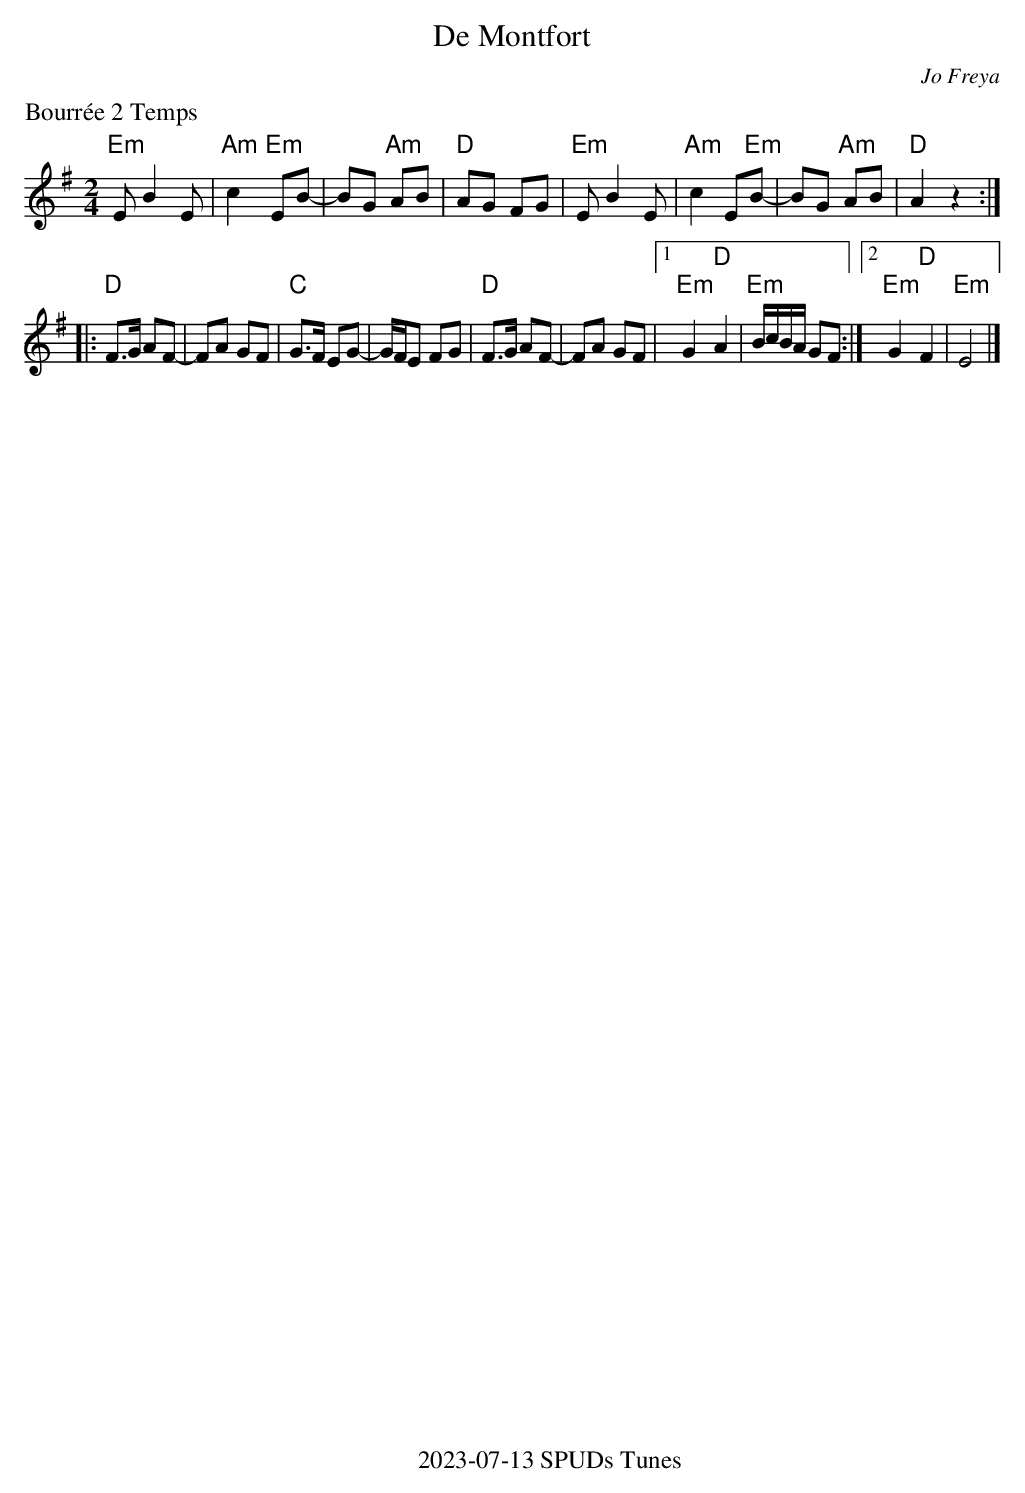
X:1
T:De Montfort
C:Jo Freya
K:Em
M:2/4
L:1/8
%%text Bourrée 2 Temps
"Em"EB2 E|"Am"c2 "Em"EB-|BG "Am"AB |"D"AG FG |\
"Em"EB2 E|"Am"c2 E"Em"B-|BG "Am"AB |"D"A2 z2 :|
|:"D" F>G AF-|FA GF |"C"G>F EG-|G/2F/2E FG |\
"D"F>G AF-|FA GF |1 "Em"G2 "D" A2 |"Em"B/2c/2B/2A/2 GF :|2"Em" G2 "D"F2 |"Em"E4 |]
